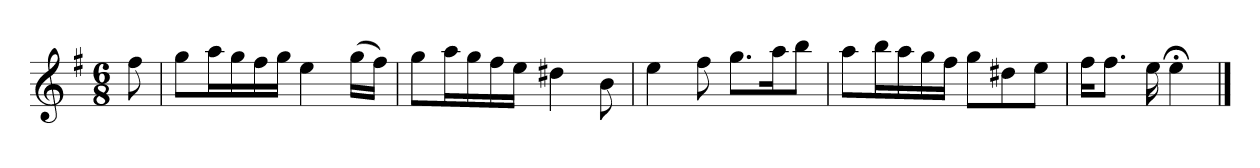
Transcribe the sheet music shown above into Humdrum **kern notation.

**kern
*part1
*staff1
*k[f#]
*G:
*M6/8
*MM120
=
8ff#
=1
8ggL
16aaL
16gg
16ff#
16ggJJ
4ee
(16ggLL
16ff#JJ)
=2
8ggL
16aaL
16gg
16ff#
16eeJJ
4dd#X
8b
=3
4ee
8ff#
8.ggL
16aaK
8bbJ
=4
8aaL
16bbL
16aa
16gg
16ff#JJ
8ggL
8dd#X
8eeJ
=5
16ff#KL
8.ff#J
16ee
4ee;<
==
*-
